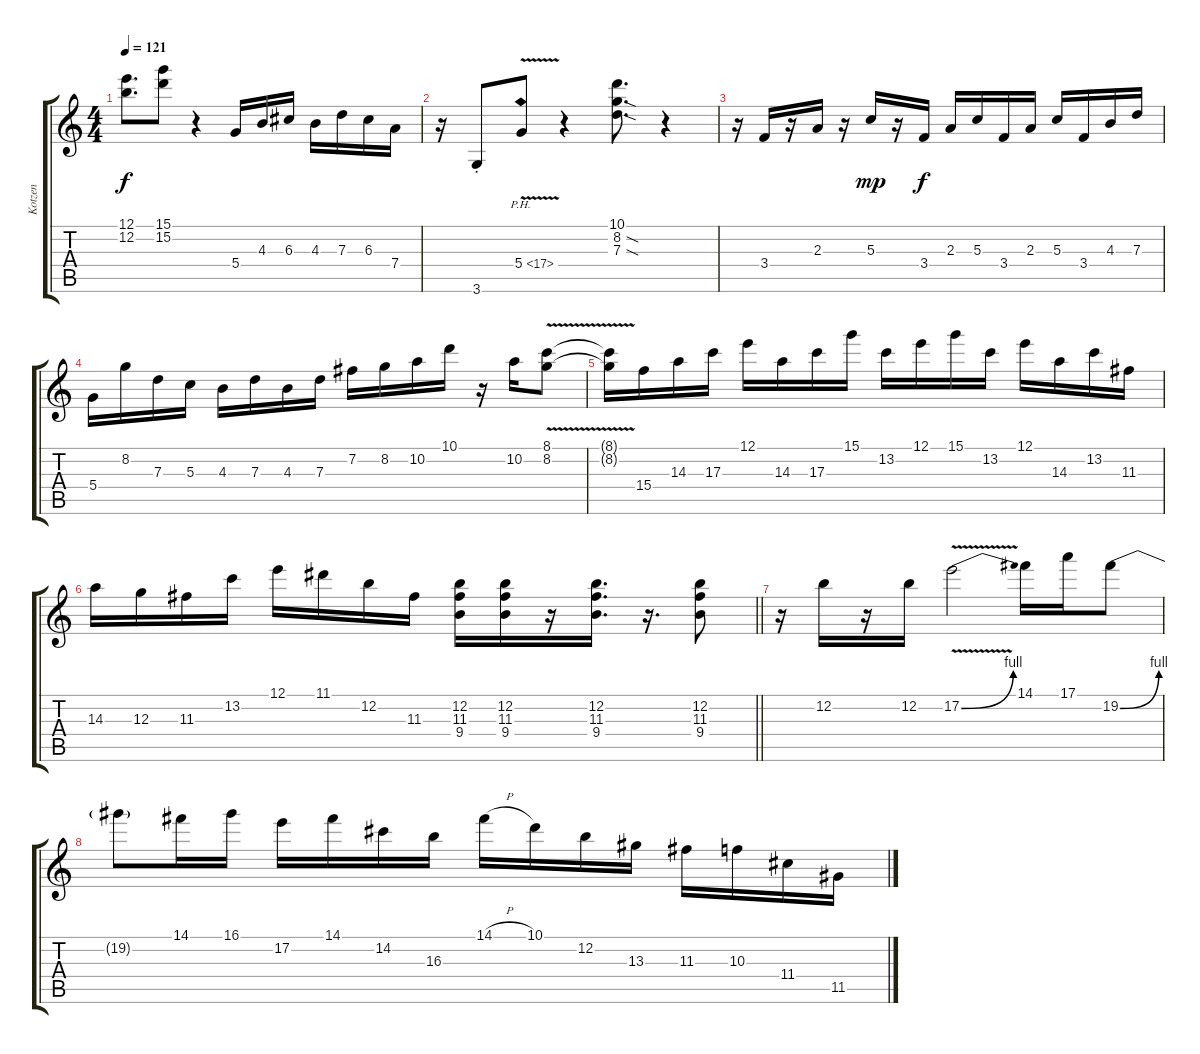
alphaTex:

\track ("Kotzen" "Kotzen") {instrument overdrivenguitar}
\staff {score tabs}
\tuning (E4 B3 G3 D3 A2 E2) {hide}
\ts (4 4)
\tempo 121
\clef g2
\ks c
(12.1 12.2).8{d dy f} (15.1 15.2).8 r.4 5.4.16 4.3.16 6.3.16 4.3.16 7.3.16 6.3.16 7.4.16 |
r.16 3.6{st}.8 5.4{ph 12 v}.8 r.4 (10.1 8.2{sod} 7.3{sod}).8{d} r.4 |
r.16 3.4.16 r.16 2.3.16 r.16 5.3.16{dy mp} r.16 3.4.16{dy f} 2.3.16 5.3.16 3.4.16 2.3.16 5.3.16 3.4.16 4.3.16 7.3.16 |
5.4.16 8.2.16 7.3.16 5.3.16 4.3.16 7.3.16 4.3.16 7.3.16 7.2.16 8.2.16 10.2.16 10.1.16 r.16 10.2.16 (8.1{v} 8.2).8 |
(8.1{t} 8.2{t}).16 15.4.16 14.3.16 17.3.16 12.1.16 14.3.16 17.3.16 15.1.16 13.2.16 12.1.16 15.1.16 13.2.16 12.1.16 14.3.16 13.2.16 11.3.16 |
\barLineRight lightlight
14.3.16 12.3.16 11.3.16 13.2.16 12.1.16 11.1.16 12.2.16 11.3.16 (12.2 11.3 9.4).16 (12.2 11.3 9.4).16 r.16 (12.2 11.3 9.4).16{d} r.16{d} (12.2 11.3 9.4).8 |
\section ("" "")
r.16 12.2.16 r.16 12.2.16 17.2{be (bend 0 0 60 4) v}.2 14.1.16 17.1.16 19.2{be (bend 0 0 60 4)}.8 |
19.2{t}.8 14.1.16 16.1.16 17.2.16 14.1.16 14.2.16 16.3.16 14.1{h}.16 10.1.16 12.2.16 13.3.16 11.3.16 10.3.16 11.4.16 11.5.16
